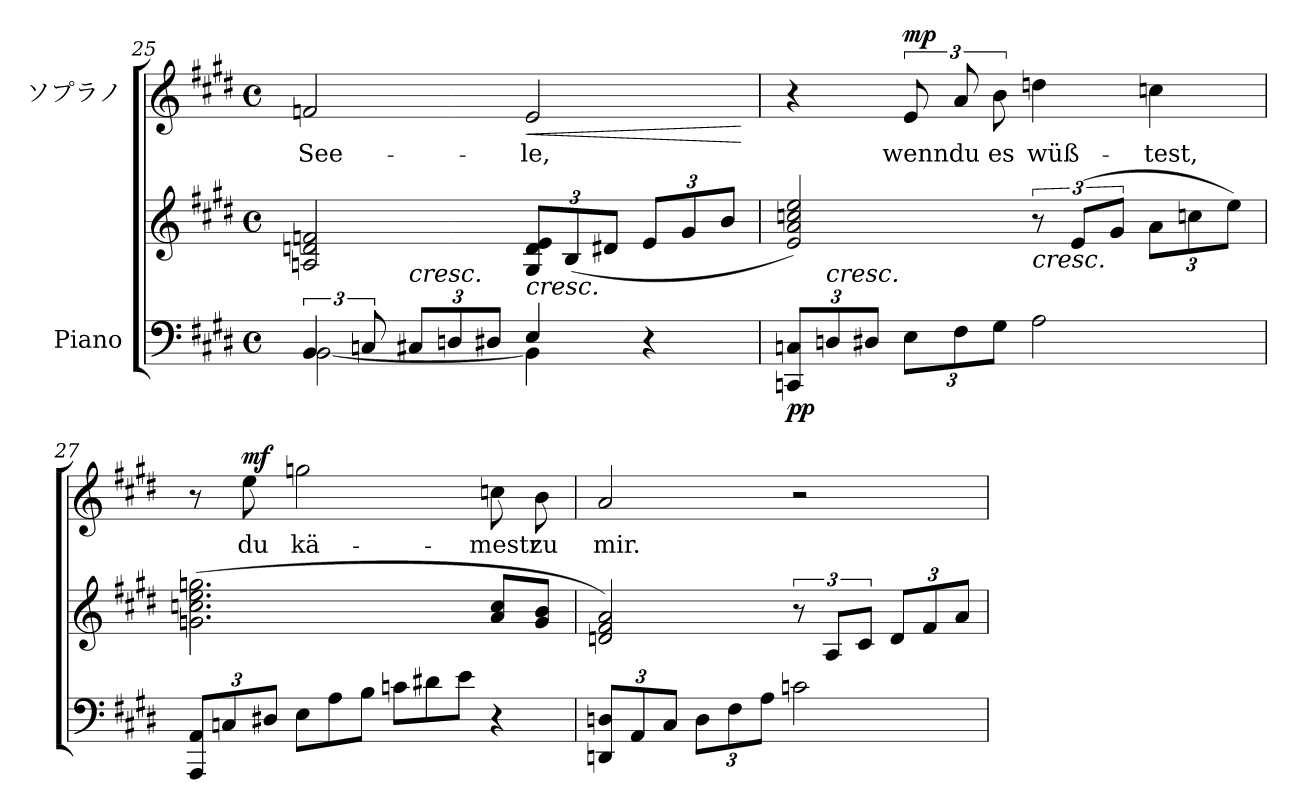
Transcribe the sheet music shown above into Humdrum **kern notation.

**kern	**kern	**dynam	**kern	**text	**dynam
*part2	*part2	*part2	*part1	*part1	*part1
*staff3	*staff2	*staff2/3	*staff1	*staff1	*staff1
*I"Piano	*	*	*I"ソプラノ	*	*
*clefF4	*clefG2	*	*clefG2	*	*
*k[f#c#g#d#]	*k[f#c#g#d#]	*	*k[f#c#g#d#]	*	*
*M4/4	*M4/4	*	*M4/4	*	*
*met(c)	*met(c)	*	*met(c)	*	*
=25	=25	=25	=25	=25	=25
*^	*	*	*	*	*
!	!	!	!	!	!LO:LY:b	!
6BB/	[2BB\	2An/ 2dn/ 2fn/	.	2fn/	See-	.
12Cn/	.	.	.	.	.	.
*Xbrackettup	*	*	*	*	*	*
!LO:TX:a:i:t=cresc.	!	!	!	!	!	!
12C#X/L	.	.	.	.	.	.
12Dn/	.	.	.	.	.	.
12D#X/J	.	.	.	.	.	.
*	*	*Xbrackettup	*	*	*	*
!	!	!LO:TX:b:i:t=cresc.	!	!	!	!
!	!	!	!	!	!LO:LY:b	!LO:HP:b
4E/	4BB\]	12G#/ 12d/ 12e/L	.	2e/	-le,	<
.	.	(>12B/	.	.	.	.
.	.	12d#X/J	.	.	.	.
4r	4rAyy	12e/L	.	.	.	.
.	.	12g#/	.	.	.	.
.	.	12b/J	.	.	.	.
*v	*v	*	*	*	*	*
.	.	.	.	.	[
!!LO:PB:g=z
=26	=26	=26	=26	=26	=26
!	!	!LO:DY:b=2	!	!	!
!	!	!LO:DY:n=1:b	!	!	!
12CCn/ 12Cn/L	2e/ 2a/ 2ccn/ 2ee/)	p p	4r	.	.
!LO:TX:a:i:t=cresc.	!	!	!	!	!
12Dn/	.	.	.	.	.
12D#X/J	.	.	.	.	.
!	!	!	!	!LO:LY:b	!LO:DY:b
12E\L	.	.	12e/	wenn	mp
!	!	!	!	!LO:LY:b	!
12F#\	.	.	12a/	du	.
!	!	!	!	!LO:LY:b	!
12G#\J	.	.	12b\	es	.
*	*brackettup	*	*	*	*
!	!LO:TX:b:i:t=cresc.	!	!	!	!
!	!	!	!	!LO:LY:b	!
2A\	12r	.	4ddn\	wüß-	.
.	(>12e/L	.	.	.	.
.	12g#/J	.	.	.	.
*	*Xbrackettup	*	*	*	*
!	!	!	!	!LO:LY:b	!
.	12a\L	.	4ccn\	-test,	.
.	12ccn\	.	.	.	.
.	12ee\J)	.	.	.	.
=27	=27	=27	=27	=27	=27
12AAA/ 12AA/L	(>2.gn\ 2.ccn\ 2.ee\ 2.ggn\	.	8r	.	.
12Cn/	.	.	.	.	.
!	!	!	!	!LO:LY:b	!LO:DY:b
.	.	.	8ee\	du	mf
12D#X/J	.	.	.	.	.
*Xtuplet	*	*	*	*	*
!	!	!	!	!LO:LY:b	!
12E\L	.	.	2ggn\	kä-	.
12A\	.	.	.	.	.
12B\J	.	.	.	.	.
12cn\L	.	.	.	.	.
12d#X\	.	.	.	.	.
12e\J	.	.	.	.	.
!	!	!	!	!LO:LY:b	!
4r	8a/ 8cc/L	.	8ccn\	-mestr	.
!	!	!	!	!LO:LY:b	!
.	8g/ 8b/J	.	8b\	zu	.
=28	=28	=28	=28	=28	=28
*tuplet	*	*	*	*	*
!	!	!	!	!LO:LY:b	!
12DDn/ 12Dn/L	2dn/ 2f#/ 2a/)	.	2a/	mir.	.
12AA/	.	.	.	.	.
12C#/J	.	.	.	.	.
12D\L	.	.	.	.	.
12F#\	.	.	.	.	.
12A\J	.	.	.	.	.
*	*brackettup	*	*	*	*
2cn\	12r	.	2r	.	.
.	12A/L	.	.	.	.
.	12c#/J	.	.	.	.
*	*Xbrackettup	*	*	*	*
.	12d/L	.	.	.	.
.	12f#/	.	.	.	.
.	12a/J	.	.	.	.
=	=	=	=	=	=
*-	*-	*-	*-	*-	*-
